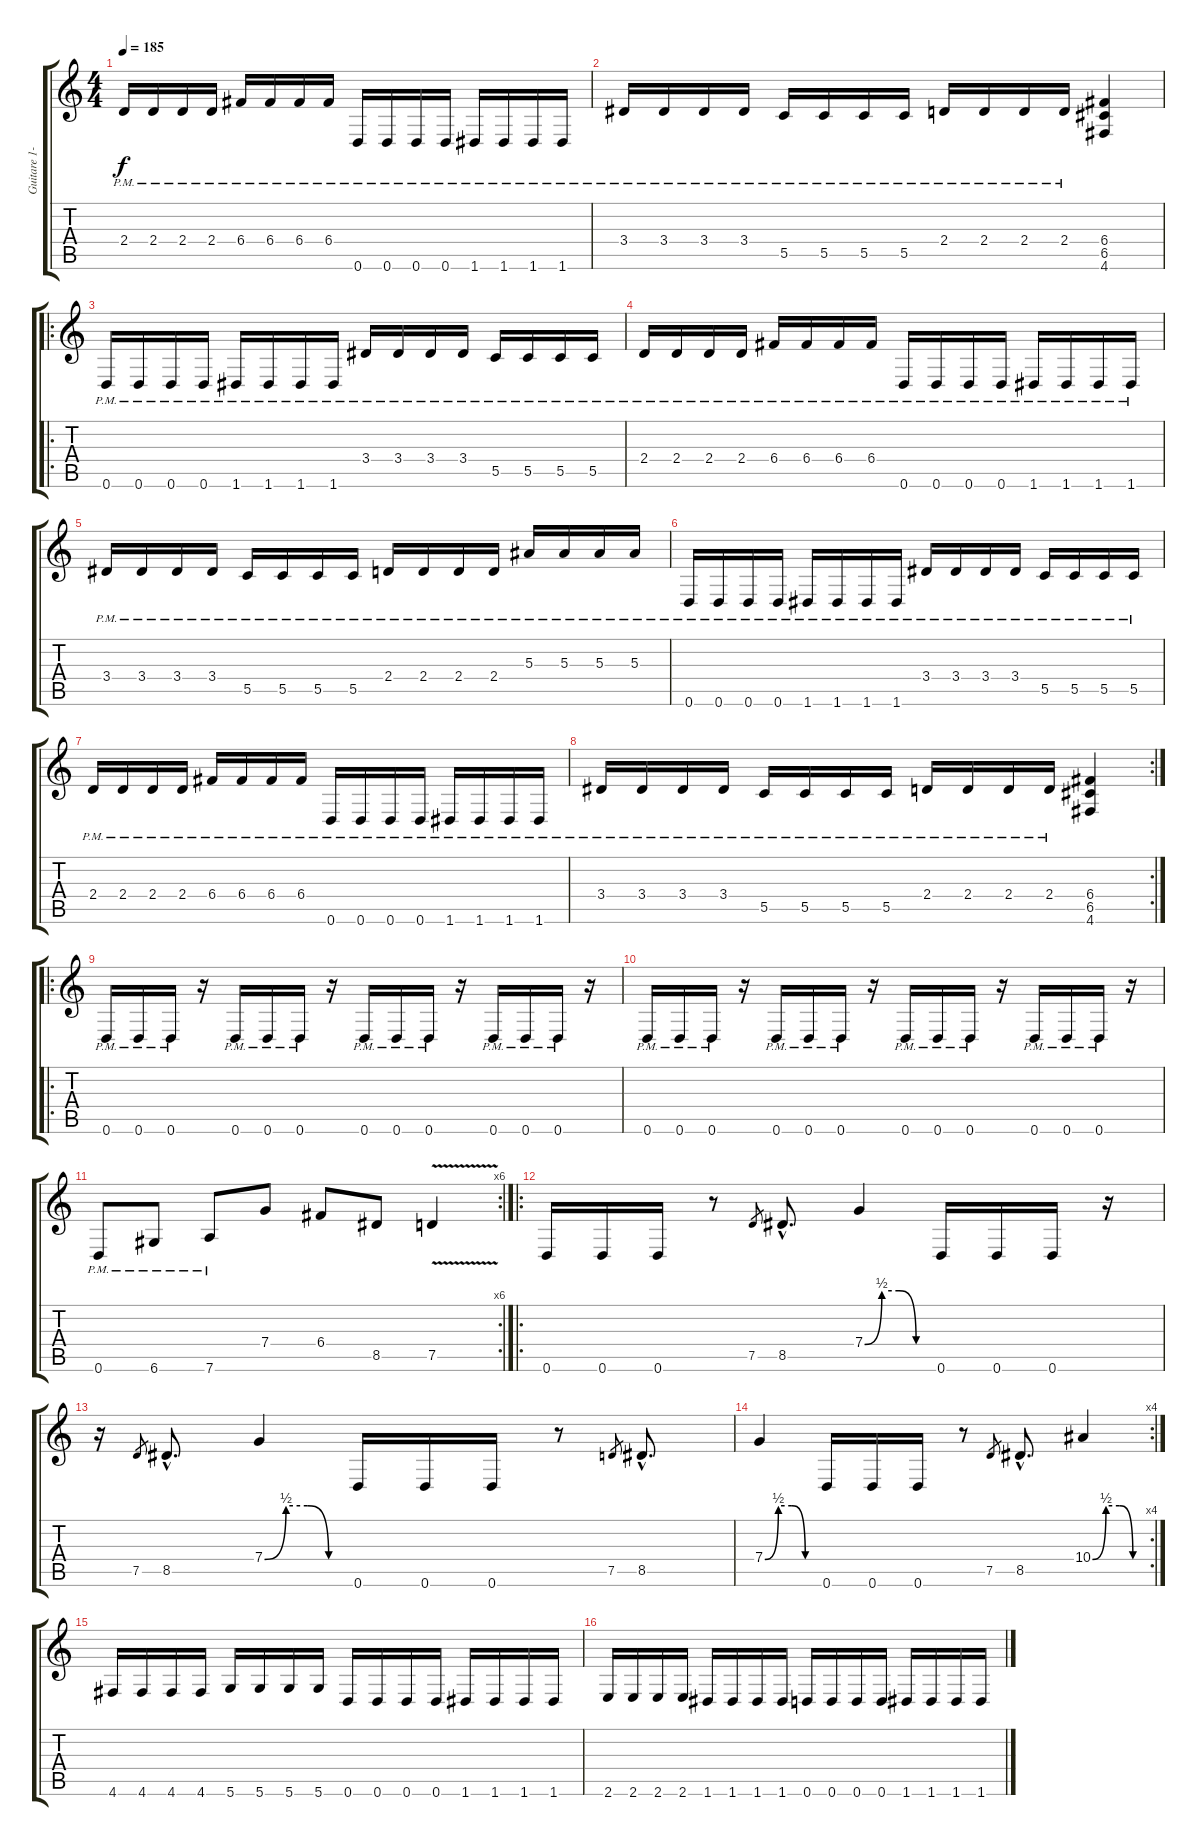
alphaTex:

\track ("Guitare 1-rythme" "Guitare 1-") {instrument distortionguitar}
\staff {score tabs}
\tuning (D4 A3 F3 C3 G2 D2) {hide}
\ts (4 4)
\tempo 185
\clef g2
\ks c
2.4{pm}.16{dy f} 2.4{pm}.16 2.4{pm}.16 2.4{pm}.16 6.4{pm}.16 6.4{pm}.16 6.4{pm}.16 6.4{pm}.16 0.6{pm}.16 0.6{pm}.16 0.6{pm}.16 0.6{pm}.16 1.6{pm}.16 1.6{pm}.16 1.6{pm}.16 1.6{pm}.16 |
3.4{pm}.16 3.4{pm}.16 3.4{pm}.16 3.4{pm}.16 5.5{pm}.16 5.5{pm}.16 5.5{pm}.16 5.5{pm}.16 2.4{pm}.16 2.4{pm}.16 2.4{pm}.16 2.4{pm}.16 (6.4 6.5 4.6).4 |
\ro
0.6{pm}.16 0.6{pm}.16 0.6{pm}.16 0.6{pm}.16 1.6{pm}.16 1.6{pm}.16 1.6{pm}.16 1.6{pm}.16 3.4{pm}.16 3.4{pm}.16 3.4{pm}.16 3.4{pm}.16 5.5{pm}.16 5.5{pm}.16 5.5{pm}.16 5.5{pm}.16 |
2.4{pm}.16 2.4{pm}.16 2.4{pm}.16 2.4{pm}.16 6.4{pm}.16 6.4{pm}.16 6.4{pm}.16 6.4{pm}.16 0.6{pm}.16 0.6{pm}.16 0.6{pm}.16 0.6{pm}.16 1.6{pm}.16 1.6{pm}.16 1.6{pm}.16 1.6{pm}.16 |
3.4{pm}.16 3.4{pm}.16 3.4{pm}.16 3.4{pm}.16 5.5{pm}.16 5.5{pm}.16 5.5{pm}.16 5.5{pm}.16 2.4{pm}.16 2.4{pm}.16 2.4{pm}.16 2.4{pm}.16 5.3{pm}.16 5.3{pm}.16 5.3{pm}.16 5.3{pm}.16 |
0.6{pm}.16 0.6{pm}.16 0.6{pm}.16 0.6{pm}.16 1.6{pm}.16 1.6{pm}.16 1.6{pm}.16 1.6{pm}.16 3.4{pm}.16 3.4{pm}.16 3.4{pm}.16 3.4{pm}.16 5.5{pm}.16 5.5{pm}.16 5.5{pm}.16 5.5{pm}.16 |
2.4{pm}.16 2.4{pm}.16 2.4{pm}.16 2.4{pm}.16 6.4{pm}.16 6.4{pm}.16 6.4{pm}.16 6.4{pm}.16 0.6{pm}.16 0.6{pm}.16 0.6{pm}.16 0.6{pm}.16 1.6{pm}.16 1.6{pm}.16 1.6{pm}.16 1.6{pm}.16 |
\rc 2
3.4{pm}.16 3.4{pm}.16 3.4{pm}.16 3.4{pm}.16 5.5{pm}.16 5.5{pm}.16 5.5{pm}.16 5.5{pm}.16 2.4{pm}.16 2.4{pm}.16 2.4{pm}.16 2.4{pm}.16 (6.4 6.5 4.6).4 |
\ro
0.6{pm}.16 0.6{pm}.16 0.6{pm}.16 r.16 0.6{pm}.16 0.6{pm}.16 0.6{pm}.16 r.16 0.6{pm}.16 0.6{pm}.16 0.6{pm}.16 r.16 0.6{pm}.16 0.6{pm}.16 0.6{pm}.16 r.16 |
0.6{pm}.16 0.6{pm}.16 0.6{pm}.16 r.16 0.6{pm}.16 0.6{pm}.16 0.6{pm}.16 r.16 0.6{pm}.16 0.6{pm}.16 0.6{pm}.16 r.16 0.6{pm}.16 0.6{pm}.16 0.6{pm}.16 r.16 |
\rc 6
0.6{pm}.8 6.6{pm}.8 7.6{pm}.8 7.4.8 6.4.8 8.5.8 7.5{v}.4 |
\ro
0.6.16 0.6.16 0.6.16 r.8 7.5.8{gr} 8.5{hac}.8{d} 7.4{be (custom 0 0 15 2 30 2 45 0 60 0)}.4 0.6.16 0.6.16 0.6.16 r.16 |
r.16 7.5.8{gr} 8.5{hac}.8{d} 7.4{be (custom 0 0 15 2 30 2 45 0 60 0)}.4 0.6.16 0.6.16 0.6.16 r.8 7.5.8{gr} 8.5{hac}.8{d} |
\rc 4
7.4{be (custom 0 0 15 2 30 2 45 0 60 0)}.4 0.6.16 0.6.16 0.6.16 r.8 7.5.8{gr} 8.5{hac}.8{d} 10.4{be (custom 0 0 15 2 30 2 45 0 60 0)}.4 |
4.6.16 4.6.16 4.6.16 4.6.16 5.6.16 5.6.16 5.6.16 5.6.16 0.6.16 0.6.16 0.6.16 0.6.16 1.6.16 1.6.16 1.6.16 1.6.16 |
2.6.16 2.6.16 2.6.16 2.6.16 1.6.16 1.6.16 1.6.16 1.6.16 0.6.16 0.6.16 0.6.16 0.6.16 1.6.16 1.6.16 1.6.16 1.6.16
